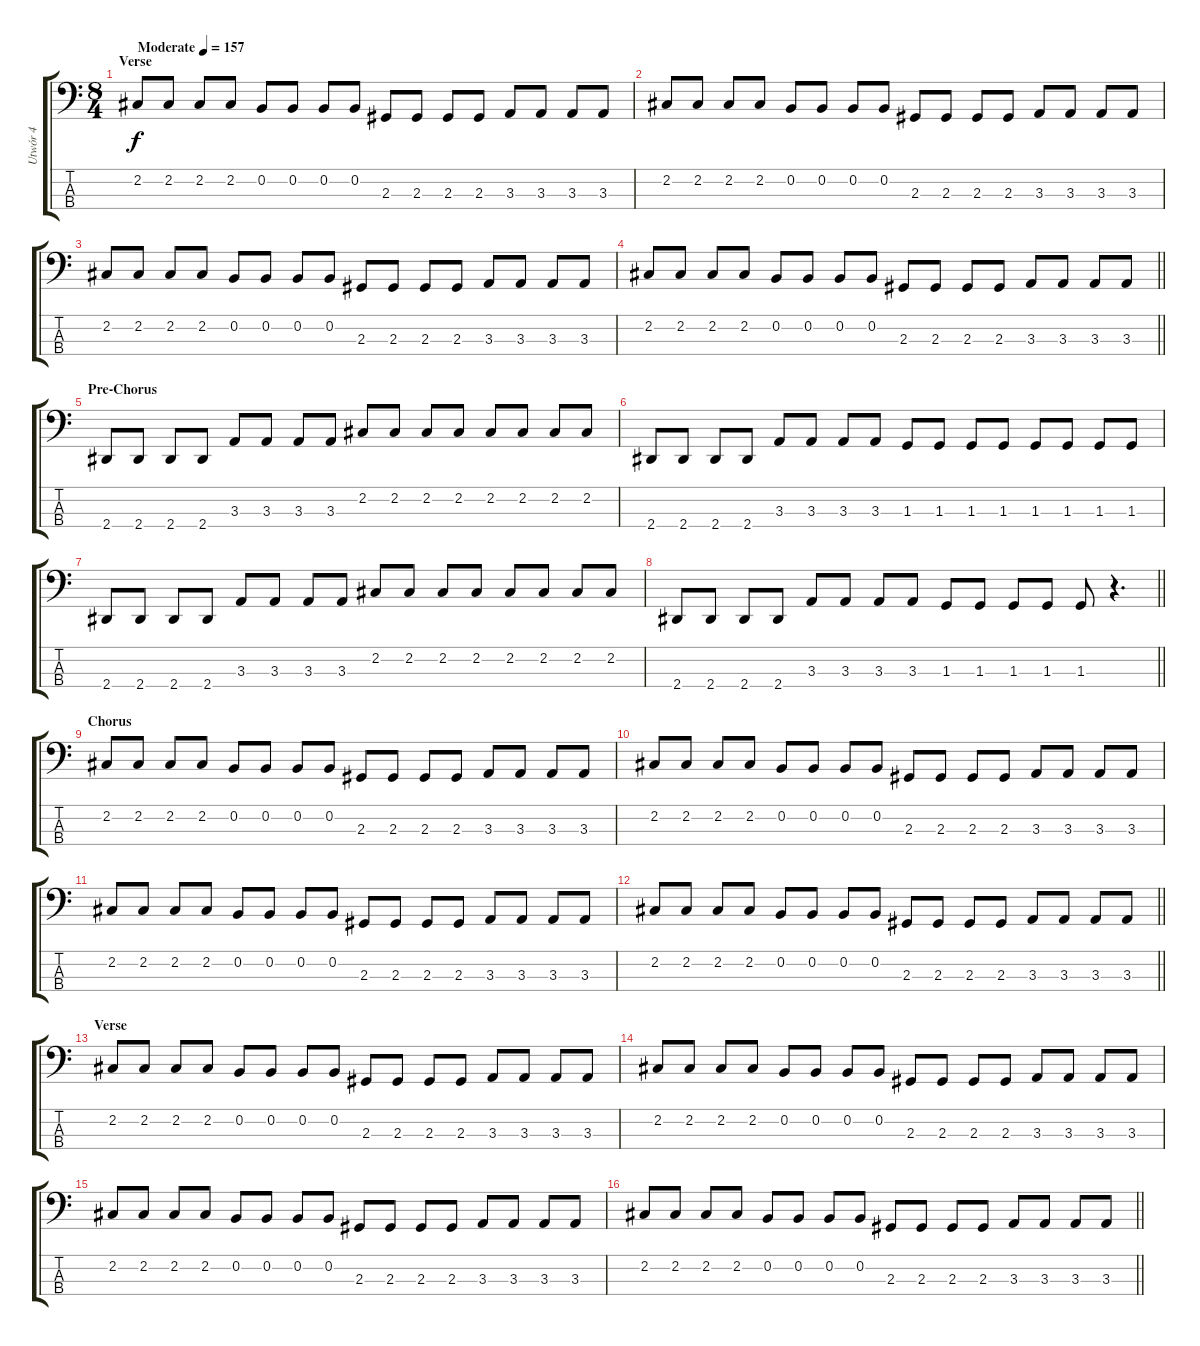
\track ("Utwór 4" "Utwór 4") {instrument electricbassfinger}
\staff {score tabs}
\tuning (E2 B1 Gb1 Db1) {hide}
\ts (8 4)
\section ("" "Verse")
\tempo (157 "Moderate")
\clef f4
\ks c
2.2.8{dy f instrument electricbassfinger} 2.2.8 2.2.8 2.2.8 0.2.8 0.2.8 0.2.8 0.2.8 2.3.8 2.3.8 2.3.8 2.3.8 3.3.8 3.3.8 3.3.8 3.3.8 |
2.2.8 2.2.8 2.2.8 2.2.8 0.2.8 0.2.8 0.2.8 0.2.8 2.3.8 2.3.8 2.3.8 2.3.8 3.3.8 3.3.8 3.3.8 3.3.8 |
2.2.8 2.2.8 2.2.8 2.2.8 0.2.8 0.2.8 0.2.8 0.2.8 2.3.8 2.3.8 2.3.8 2.3.8 3.3.8 3.3.8 3.3.8 3.3.8 |
\barLineRight lightlight
2.2.8 2.2.8 2.2.8 2.2.8 0.2.8 0.2.8 0.2.8 0.2.8 2.3.8 2.3.8 2.3.8 2.3.8 3.3.8 3.3.8 3.3.8 3.3.8 |
\section ("" "Pre-Chorus")
2.4.8 2.4.8 2.4.8 2.4.8 3.3.8 3.3.8 3.3.8 3.3.8 2.2.8 2.2.8 2.2.8 2.2.8 2.2.8 2.2.8 2.2.8 2.2.8 |
2.4.8 2.4.8 2.4.8 2.4.8 3.3.8 3.3.8 3.3.8 3.3.8 1.3.8 1.3.8 1.3.8 1.3.8 1.3.8 1.3.8 1.3.8 1.3.8 |
2.4.8 2.4.8 2.4.8 2.4.8 3.3.8 3.3.8 3.3.8 3.3.8 2.2.8 2.2.8 2.2.8 2.2.8 2.2.8 2.2.8 2.2.8 2.2.8 |
\barLineRight lightlight
2.4.8 2.4.8 2.4.8 2.4.8 3.3.8 3.3.8 3.3.8 3.3.8 1.3.8 1.3.8 1.3.8 1.3.8 1.3.8 r.4{d} |
\section ("" "Chorus")
2.2.8 2.2.8 2.2.8 2.2.8 0.2.8 0.2.8 0.2.8 0.2.8 2.3.8 2.3.8 2.3.8 2.3.8 3.3.8 3.3.8 3.3.8 3.3.8 |
2.2.8 2.2.8 2.2.8 2.2.8 0.2.8 0.2.8 0.2.8 0.2.8 2.3.8 2.3.8 2.3.8 2.3.8 3.3.8 3.3.8 3.3.8 3.3.8 |
2.2.8 2.2.8 2.2.8 2.2.8 0.2.8 0.2.8 0.2.8 0.2.8 2.3.8 2.3.8 2.3.8 2.3.8 3.3.8 3.3.8 3.3.8 3.3.8 |
\barLineRight lightlight
2.2.8 2.2.8 2.2.8 2.2.8 0.2.8 0.2.8 0.2.8 0.2.8 2.3.8 2.3.8 2.3.8 2.3.8 3.3.8 3.3.8 3.3.8 3.3.8 |
\section ("" "Verse")
2.2.8 2.2.8 2.2.8 2.2.8 0.2.8 0.2.8 0.2.8 0.2.8 2.3.8 2.3.8 2.3.8 2.3.8 3.3.8 3.3.8 3.3.8 3.3.8 |
2.2.8 2.2.8 2.2.8 2.2.8 0.2.8 0.2.8 0.2.8 0.2.8 2.3.8 2.3.8 2.3.8 2.3.8 3.3.8 3.3.8 3.3.8 3.3.8 |
2.2.8 2.2.8 2.2.8 2.2.8 0.2.8 0.2.8 0.2.8 0.2.8 2.3.8 2.3.8 2.3.8 2.3.8 3.3.8 3.3.8 3.3.8 3.3.8 |
\barLineRight lightlight
2.2.8 2.2.8 2.2.8 2.2.8 0.2.8 0.2.8 0.2.8 0.2.8 2.3.8 2.3.8 2.3.8 2.3.8 3.3.8 3.3.8 3.3.8 3.3.8
